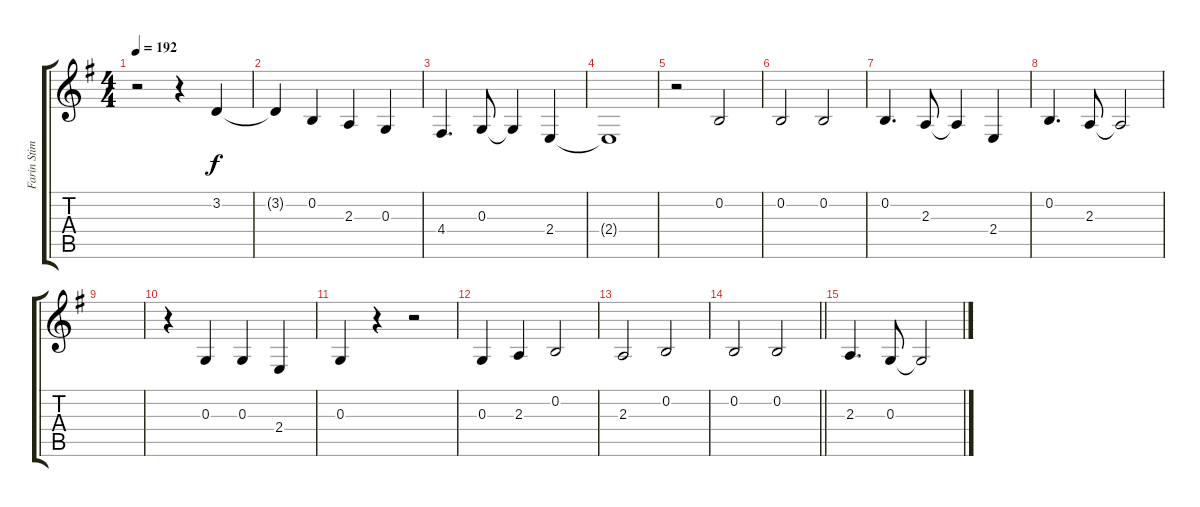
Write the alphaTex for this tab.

\track ("Farin Stimme" "Farin Stim") {instrument oboe}
\staff {score tabs}
\tuning (E4 B3 G3 D3 A2 E2) {hide}
\ts (4 4)
\tempo 192
\clef g2
\ks g
r.2{dy f} r.4 3.2.4 |
3.2{t}.4 0.2.4 2.3.4 0.3.4 |
4.4.4{d} 0.3.8 0.3{t}.4 2.4.4 |
2.4{t}.1 |
r.2 0.2.2 |
0.2.2 0.2.2 |
0.2.4{d} 2.3.8 2.3{t}.4 2.4.4 |
0.2.4{d} 2.3.8 2.3{t}.2 |
|
r.4 0.3.4 0.3.4 2.4.4 |
0.3.4 r.4 r.2 |
0.3.4 2.3.4 0.2.2 |
2.3.2 0.2.2 |
\barLineRight lightlight
0.2.2 0.2.2 |
2.3.4{d} 0.3.8 0.3{t}.2
